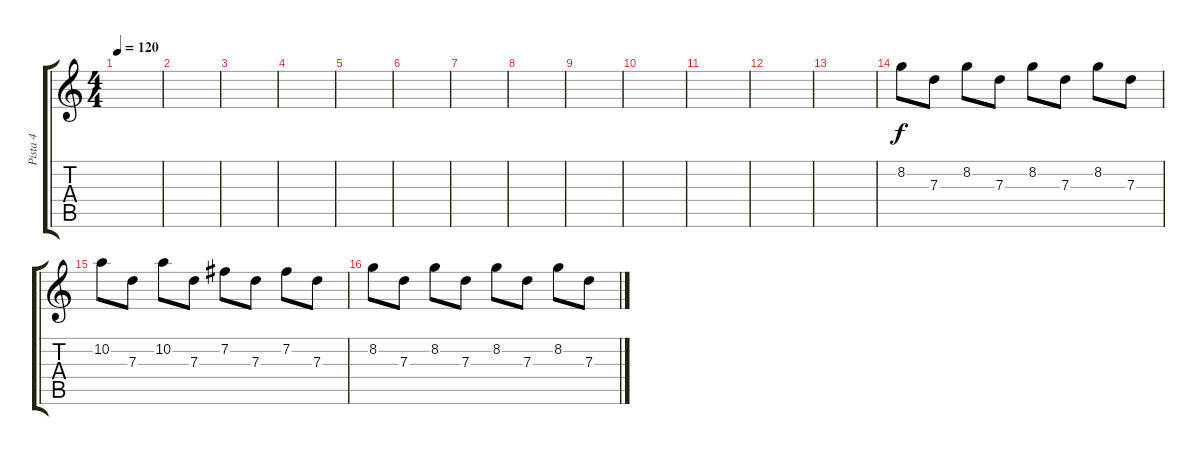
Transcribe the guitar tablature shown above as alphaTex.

\track ("Pista 4" "Pista 4") {instrument electricguitarjazz}
\staff {score tabs}
\tuning (E4 B3 G3 D3 A2 E2) {hide}
\ts (4 4)
\tempo 120
\clef g2
\ks c
|
|
|
|
|
|
|
|
|
|
|
|
|
8.2.8 7.3.8 8.2.8 7.3.8 8.2.8 7.3.8 8.2.8 7.3.8 |
10.2.8 7.3.8 10.2.8 7.3.8 7.2.8 7.3.8 7.2.8 7.3.8 |
8.2.8 7.3.8 8.2.8 7.3.8 8.2.8 7.3.8 8.2.8 7.3.8
